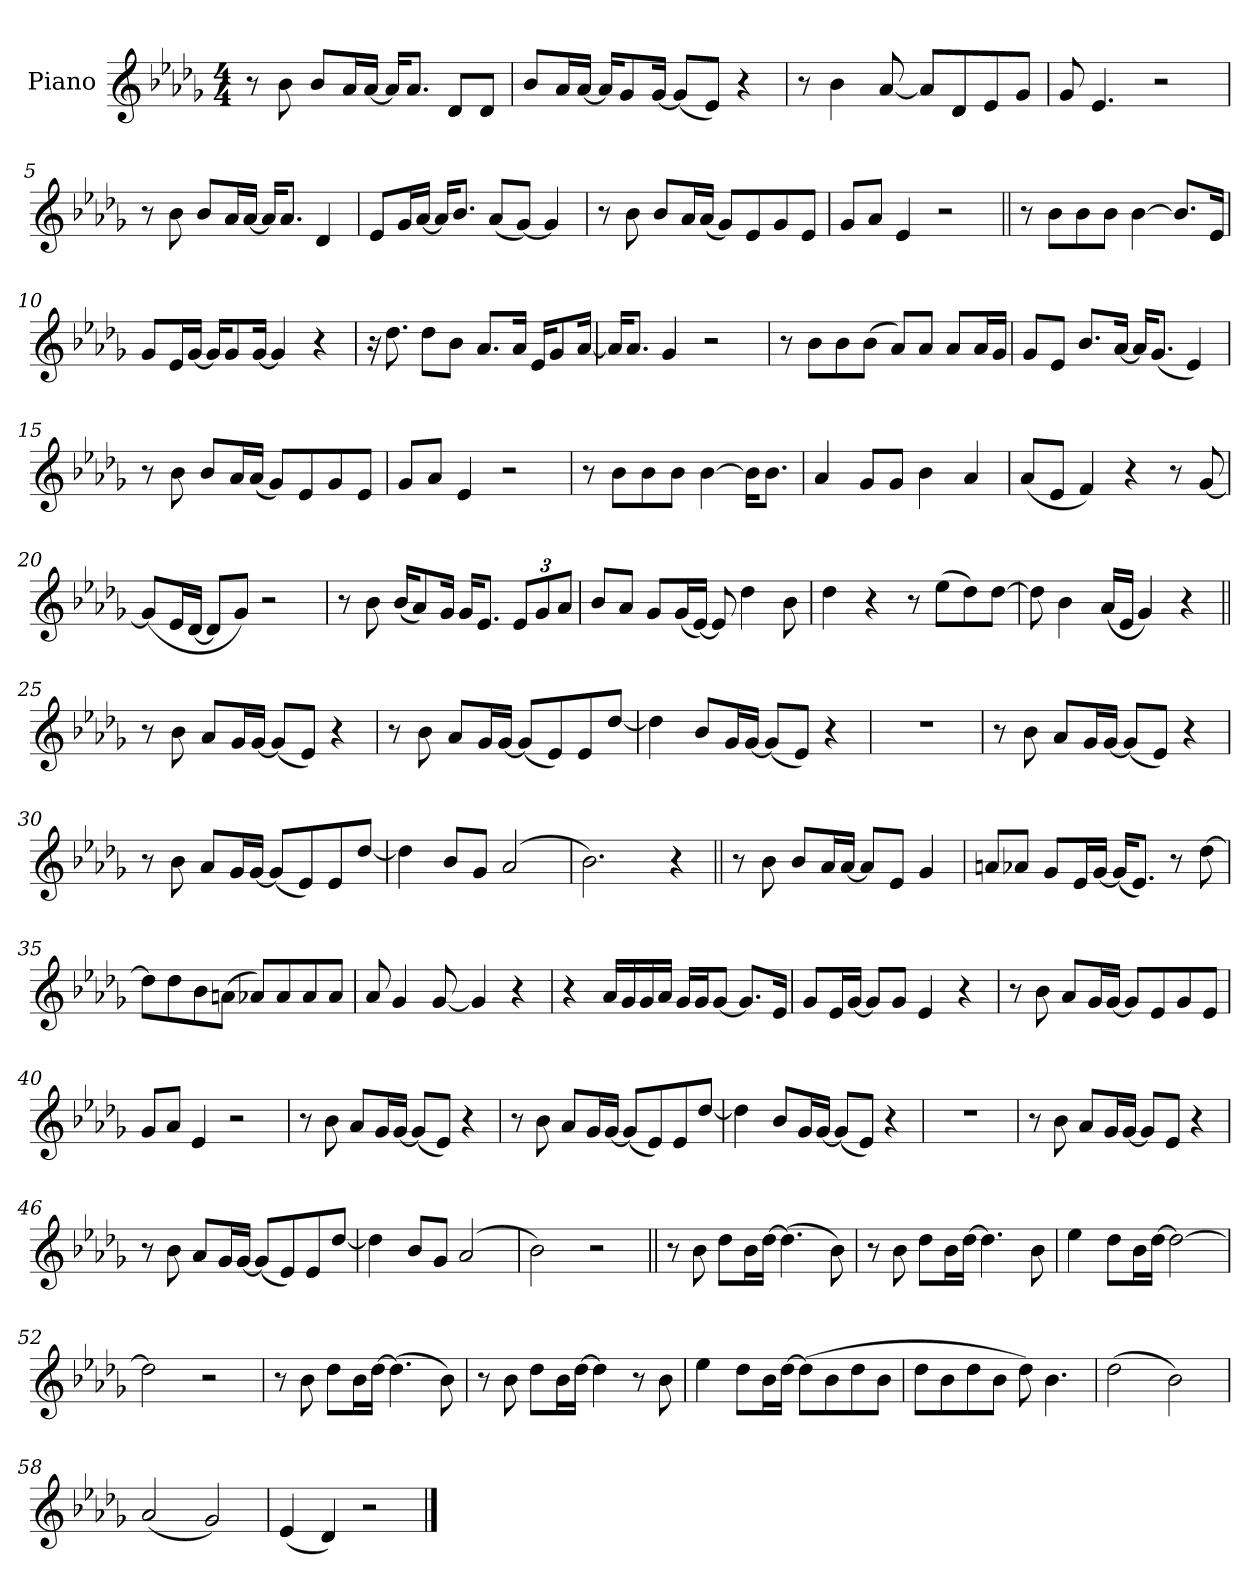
**kern
*part1
*staff1
*I"Piano
*I'Pno.
*clefG2
*k[b-e-a-d-g-]
*M4/4
=1
8r
8b-
8b-L
16a-L
[16a-JJ
16a-KL]
8.a-J
8d-L
8d-J
=2
8b-L
16a-L
[16a-JJ
16a-KL]
8g-
[16g-Jk
(8g-L]
8e-J)
4r
=3
8r
4b-
[8a-
8a-L]
8d-
8e-
8g-J
=4
8g-
4.e-
2r
=5
8r
8b-
8b-L
16a-L
[16a-JJ
16a-KL]
8.a-J
4d-
=6
8e-L
16g-L
[16a-JJ
16a-KL]
8.b-J
(8a-L
[8g-J)
4g-]
=7
8r
8b-
8b-L
16a-L
(16a-JJ
8g-L)
8e-
8g-
8e-J
=8
8g-L
8a-J
4e-
2r
=9||
8r
8b-L
8b-
8b-J
[4b-
8.b-L]
16e-Jk
=10
8g-L
16e-L
[16g-JJ
16g-KL]
8g-
[16g-Jk
4g-]
4r
=11
16r
8.dd-
8dd-L
8b-J
8.a-L
16a-Jk
16e-KL
8g-
[16a-Jk
=12
16a-KL]
8.a-J
4g-
2r
=13
8r
8b-L
8b-
(8b-J
8a-L)
8a-J
8a-L
16a-L
16g-JJ
=14
8g-L
8e-J
8.b-L
[16a-Jk
16a-KL]
(8.g-J
4e-)
=15
8r
8b-
8b-L
16a-L
(16a-JJ
8g-L)
8e-
8g-
8e-J
=16
8g-L
8a-J
4e-
2r
=17
8r
8b-L
8b-
8b-J
[4b-
16b-KL]
8.b-J
=18
4a-
8g-L
8g-J
4b-
4a-
=19
(8a-L
8e-J
4f)
4r
8r
[8g-
=20
(8g-L]
16e-L
[16d-JJ
8d-L]
8g-J)
2r
=21
8r
8b-
(16b-KL
8a-)
16g-Jk
16g-KL
8.e-J
*Xbrackettup
12e-L
12g-
12a-J
=22
8b-L
8a-J
8g-L
(16g-L
[16e-JJ)
8e-]
4dd-
8b-
=23
4dd-
4r
8r
(8ee-L
8dd-)
[8dd-J
=24
8dd-]
4b-
(16a-LL
16e-JJ
4g-)
4r
=25||
8r
8b-
8a-L
16g-L
[16g-JJ
(8g-L]
8e-J)
4r
=26
8r
8b-
8a-L
16g-L
[16g-JJ
(8g-L]
8e-)
8e-
[8dd-J
=27
4dd-]
8b-L
16g-L
[16g-JJ
(8g-L]
8e-J)
4r
=28
1r
=29
8r
8b-
8a-L
16g-L
[16g-JJ
(8g-L]
8e-J)
4r
=30
8r
8b-
8a-L
16g-L
[16g-JJ
(8g-L]
8e-)
8e-
[8dd-J
=31
4dd-]
8b-L
8g-J
(2a-
=32
2.b-)
4r
=33||
8r
8b-
8b-L
16a-L
[16a-JJ
8a-L]
8e-J
4g-
=34
8anL
8a-XJ
8g-L
16e-L
[16g-JJ
(16g-KL]
8.e-J)
8r
[8dd-
=35
8dd-L]
8dd-
8b-
(8anJ
8a-XL)
8a-
8a-
8a-J
=36
8a-
4g-
[8g-
4g-]
4r
=37
4r
16a-LL
16g-
16g-
16a-JJ
16g-LL
16g-J
[8g-J
8.g-L]
16e-Jk
=38
8g-L
16e-L
[16g-JJ
8g-L]
8g-J
4e-
4r
=39
8r
8b-
8a-L
16g-L
[16g-JJ
8g-L]
8e-
8g-
8e-J
=40
8g-L
8a-J
4e-
2r
=41
8r
8b-
8a-L
16g-L
[16g-JJ
(8g-L]
8e-J)
4r
=42
8r
8b-
8a-L
16g-L
[16g-JJ
(8g-L]
8e-)
8e-
[8dd-J
=43
4dd-]
8b-L
16g-L
[16g-JJ
(8g-L]
8e-J)
4r
=44
1r
=45
8r
8b-
8a-L
16g-L
[16g-JJ
8g-L]
8e-J
4r
=46
8r
8b-
8a-L
16g-L
[16g-JJ
(8g-L]
8e-)
8e-
[8dd-J
=47
4dd-]
8b-L
8g-J
(2a-
=48
2b-)
2r
=49||
8r
8b-
8dd-L
16b-L
[16dd-JJ
(4.dd-]
8b-)
=50
8r
8b-
8dd-L
16b-L
[16dd-JJ
4.dd-]
8b-
=51
4ee-
8dd-L
16b-L
[16dd-JJ
2dd-_
=52
2dd-]
2r
=53
8r
8b-
8dd-L
16b-L
[16dd-JJ
(4.dd-]
8b-)
=54
8r
8b-
8dd-L
16b-L
[16dd-JJ
4dd-]
8r
8b-
=55
4ee-
8dd-L
16b-L
[16dd-JJ
(8dd-L]
8b-
8dd-
8b-J
=56
8dd-L
8b-
8dd-
8b-J
8dd-)
4.b-
=57
(2dd-
2b-)
=58
(2a-
2g-)
=59
(4e-
4d-)
2r
==
*-
